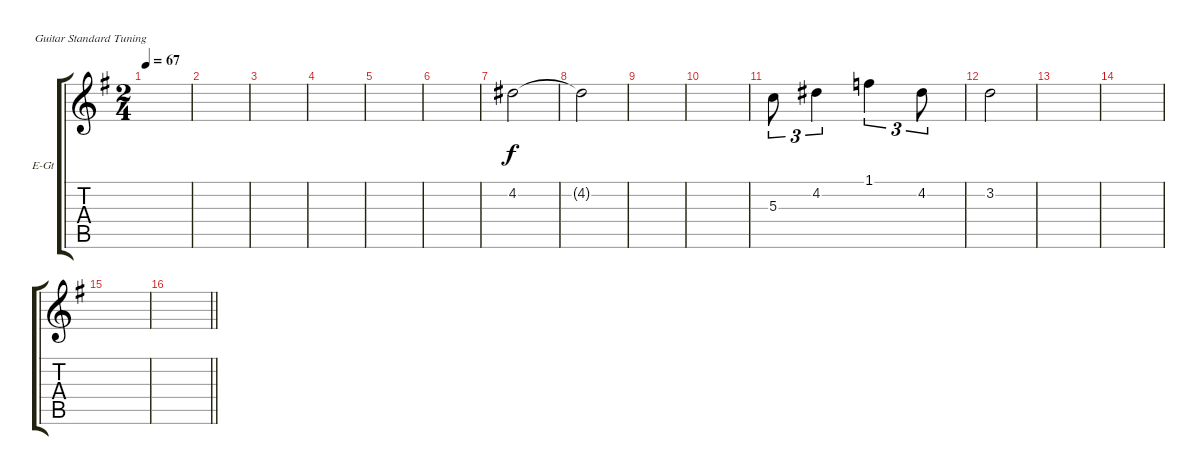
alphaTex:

\bracketExtendMode groupsimilarinstruments
\firstSystemTrackNameOrientation horizontal
\otherSystemsTrackNameOrientation horizontal
\track ("back vocal 1 (Artur Potemkin)" "E-Gt") {instrument electricguitarclean}
\staff {score tabs}
\tuning (E4 B3 G3 D3 A2 E2)
\ts (2 4)
\tempo 67
\clef g2
\scale
0.333333
\ks eminor
|
\scale
0.333333 |
\scale
0.333333 |
\scale
0.333333 |
\scale
0.333333 |
\scale
0.333333 |
\scale
0.333333 4.2.2 |
\scale
0.333333 4.2{t}.2 |
\scale
0.333333 |
\scale
0.333333 |
\scale
0.333333 5.3.8{tu (3 2)} 4.2.4{tu (3 2)} 1.1.4{tu (3 2)} 4.2.8{tu (3 2)} |
\scale
0.333333 3.2.2 |
\scale
0.333333 |
\scale
0.333333 |
\scale
0.333333 |
\scale
0.333333
\barLineRight lightlight
